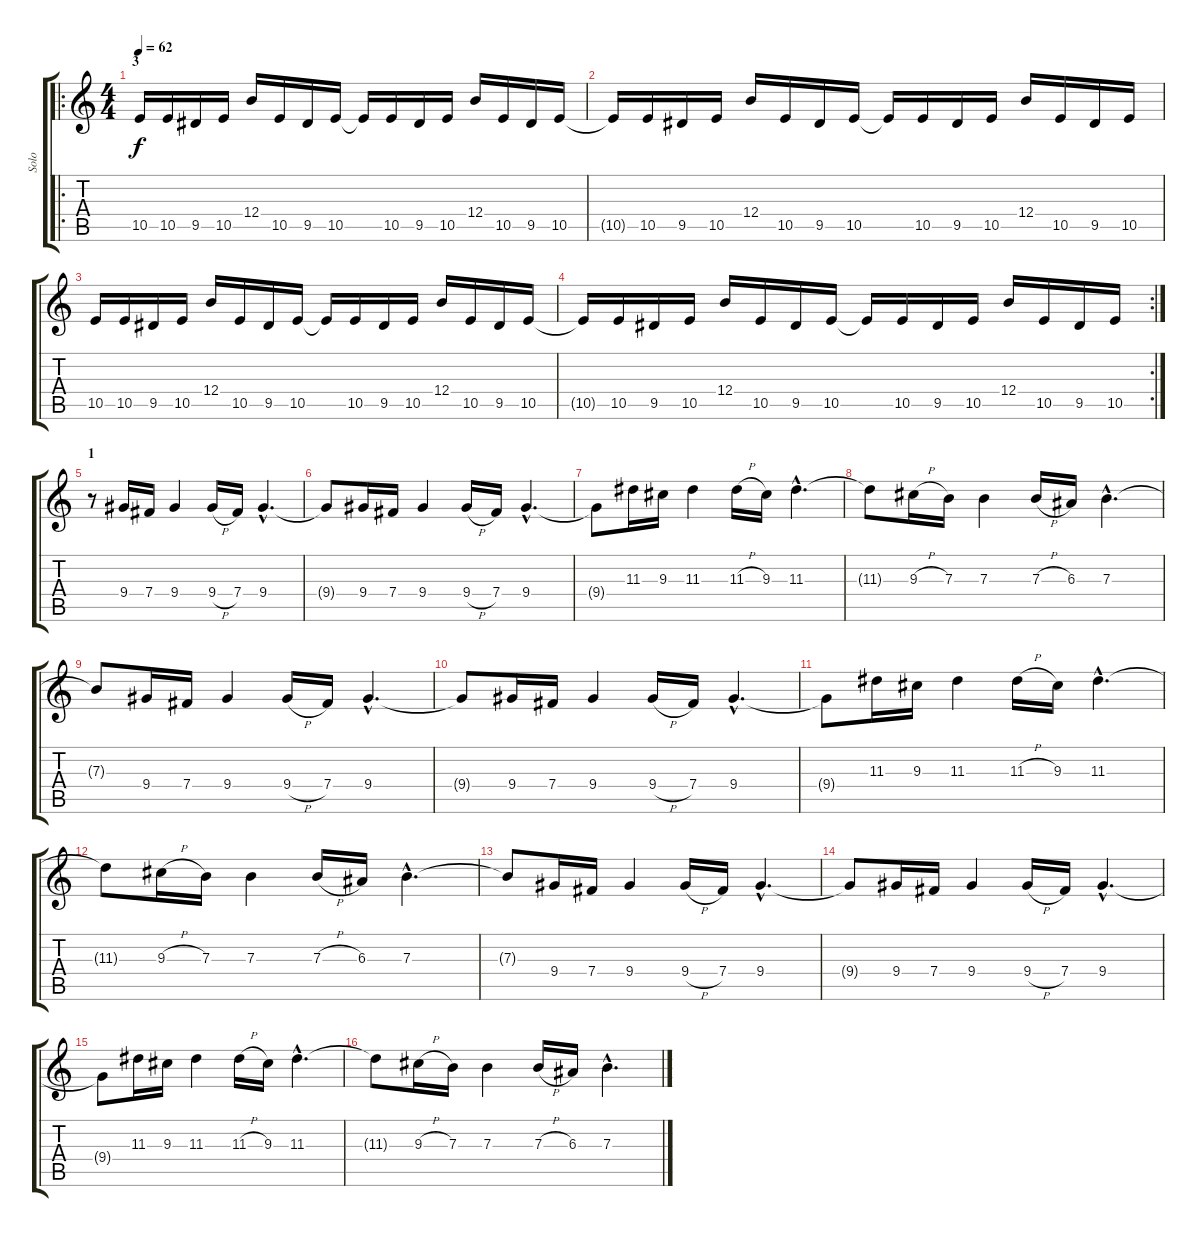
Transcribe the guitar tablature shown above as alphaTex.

\track ("Solo" "Solo") {instrument distortionguitar}
\staff {score tabs}
\tuning (Db4 Ab3 E3 B2 Gb2 Db2) {hide}
\ro
\ts (4 4)
\section ("" "3")
\tempo 62
\clef g2
\ks c
10.5.16{dy f volume 13 instrument distortionguitar} 10.5.16 9.5.16 10.5.16 12.4.16 10.5.16 9.5.16 10.5.16 10.5{t}.16 10.5.16 9.5.16 10.5.16 12.4.16 10.5.16 9.5.16 10.5.16 |
10.5{t}.16 10.5.16 9.5.16 10.5.16 12.4.16 10.5.16 9.5.16 10.5.16 10.5{t}.16 10.5.16 9.5.16 10.5.16 12.4.16 10.5.16 9.5.16 10.5.16 |
10.5.16{volume 13 instrument distortionguitar} 10.5.16 9.5.16 10.5.16 12.4.16 10.5.16 9.5.16 10.5.16 10.5{t}.16 10.5.16 9.5.16 10.5.16 12.4.16 10.5.16 9.5.16 10.5.16 |
\rc 2
10.5{t}.16 10.5.16 9.5.16 10.5.16 12.4.16 10.5.16 9.5.16 10.5.16 10.5{t}.16 10.5.16 9.5.16 10.5.16 12.4.16 10.5.16 9.5.16 10.5.16 |
\section ("" "1")
r.8 9.4.16 7.4.16 9.4.4 9.4{h}.16 7.4.16 9.4{hac}.4{d} |
9.4{t}.8 9.4.16 7.4.16 9.4.4 9.4{h}.16 7.4.16 9.4{hac}.4{d} |
9.4{t}.8 11.3.16 9.3.16 11.3.4 11.3{h}.16 9.3.16 11.3{hac}.4{d} |
11.3{t}.8 9.3{h}.16 7.3.16 7.3.4 7.3{h}.16 6.3.16 7.3{hac}.4{d} |
7.3{t}.8 9.4.16 7.4.16 9.4.4 9.4{h}.16 7.4.16 9.4{hac}.4{d} |
9.4{t}.8 9.4.16 7.4.16 9.4.4 9.4{h}.16 7.4.16 9.4{hac}.4{d} |
9.4{t}.8 11.3.16 9.3.16 11.3.4 11.3{h}.16 9.3.16 11.3{hac}.4{d} |
11.3{t}.8 9.3{h}.16 7.3.16 7.3.4 7.3{h}.16 6.3.16 7.3{hac}.4{d} |
7.3{t}.8 9.4.16 7.4.16 9.4.4 9.4{h}.16 7.4.16 9.4{hac}.4{d} |
9.4{t}.8 9.4.16 7.4.16 9.4.4 9.4{h}.16 7.4.16 9.4{hac}.4{d} |
9.4{t}.8 11.3.16 9.3.16 11.3.4 11.3{h}.16 9.3.16 11.3{hac}.4{d} |
11.3{t}.8 9.3{h}.16 7.3.16 7.3.4 7.3{h}.16 6.3.16 7.3{hac}.4{d}
